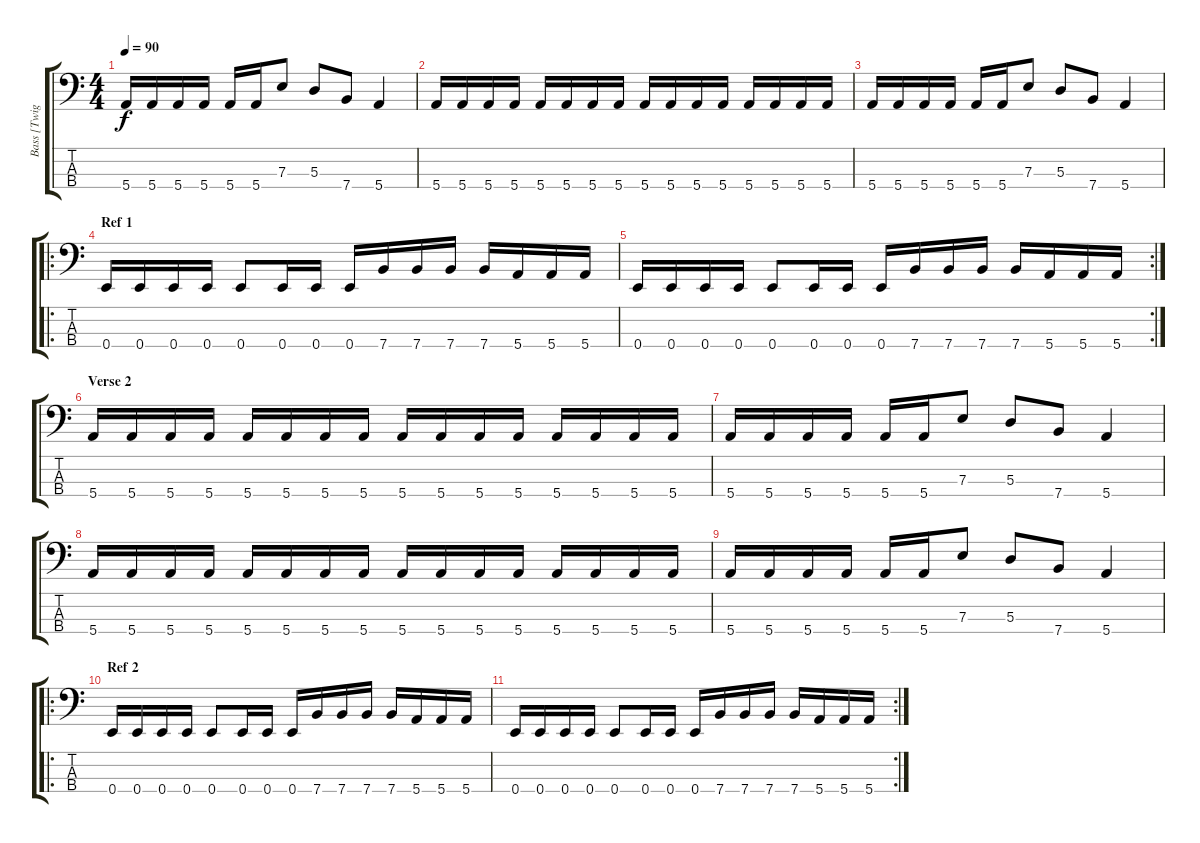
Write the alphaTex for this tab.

\track ("Bass [Twiggy]" "Bass [Twig") {instrument electricbasspick}
\staff {score tabs}
\tuning (G2 D2 A1 E1) {hide}
\ts (4 4)
\tempo 90
\clef f4
\ks c
5.4.16{dy f} 5.4.16 5.4.16 5.4.16 5.4.16 5.4.16 7.3.8 5.3.8 7.4.8 5.4.4 |
5.4.16 5.4.16 5.4.16 5.4.16 5.4.16 5.4.16 5.4.16 5.4.16 5.4.16 5.4.16 5.4.16 5.4.16 5.4.16 5.4.16 5.4.16 5.4.16 |
5.4.16 5.4.16 5.4.16 5.4.16 5.4.16 5.4.16 7.3.8 5.3.8 7.4.8 5.4.4 |
\ro
\section ("" "Ref 1")
0.4.16 0.4.16 0.4.16 0.4.16 0.4.8 0.4.16 0.4.16 0.4.16 7.4.16 7.4.16 7.4.16 7.4.16 5.4.16 5.4.16 5.4.16 |
\rc 2
0.4.16 0.4.16 0.4.16 0.4.16 0.4.8 0.4.16 0.4.16 0.4.16 7.4.16 7.4.16 7.4.16 7.4.16 5.4.16 5.4.16 5.4.16 |
\section ("" "Verse 2")
5.4.16 5.4.16 5.4.16 5.4.16 5.4.16 5.4.16 5.4.16 5.4.16 5.4.16 5.4.16 5.4.16 5.4.16 5.4.16 5.4.16 5.4.16 5.4.16 |
5.4.16 5.4.16 5.4.16 5.4.16 5.4.16 5.4.16 7.3.8 5.3.8 7.4.8 5.4.4 |
5.4.16 5.4.16 5.4.16 5.4.16 5.4.16 5.4.16 5.4.16 5.4.16 5.4.16 5.4.16 5.4.16 5.4.16 5.4.16 5.4.16 5.4.16 5.4.16 |
5.4.16 5.4.16 5.4.16 5.4.16 5.4.16 5.4.16 7.3.8 5.3.8 7.4.8 5.4.4 |
\ro
\section ("" "Ref 2")
0.4.16 0.4.16 0.4.16 0.4.16 0.4.8 0.4.16 0.4.16 0.4.16 7.4.16 7.4.16 7.4.16 7.4.16 5.4.16 5.4.16 5.4.16 |
\rc 2
0.4.16 0.4.16 0.4.16 0.4.16 0.4.8 0.4.16 0.4.16 0.4.16 7.4.16 7.4.16 7.4.16 7.4.16 5.4.16 5.4.16 5.4.16
